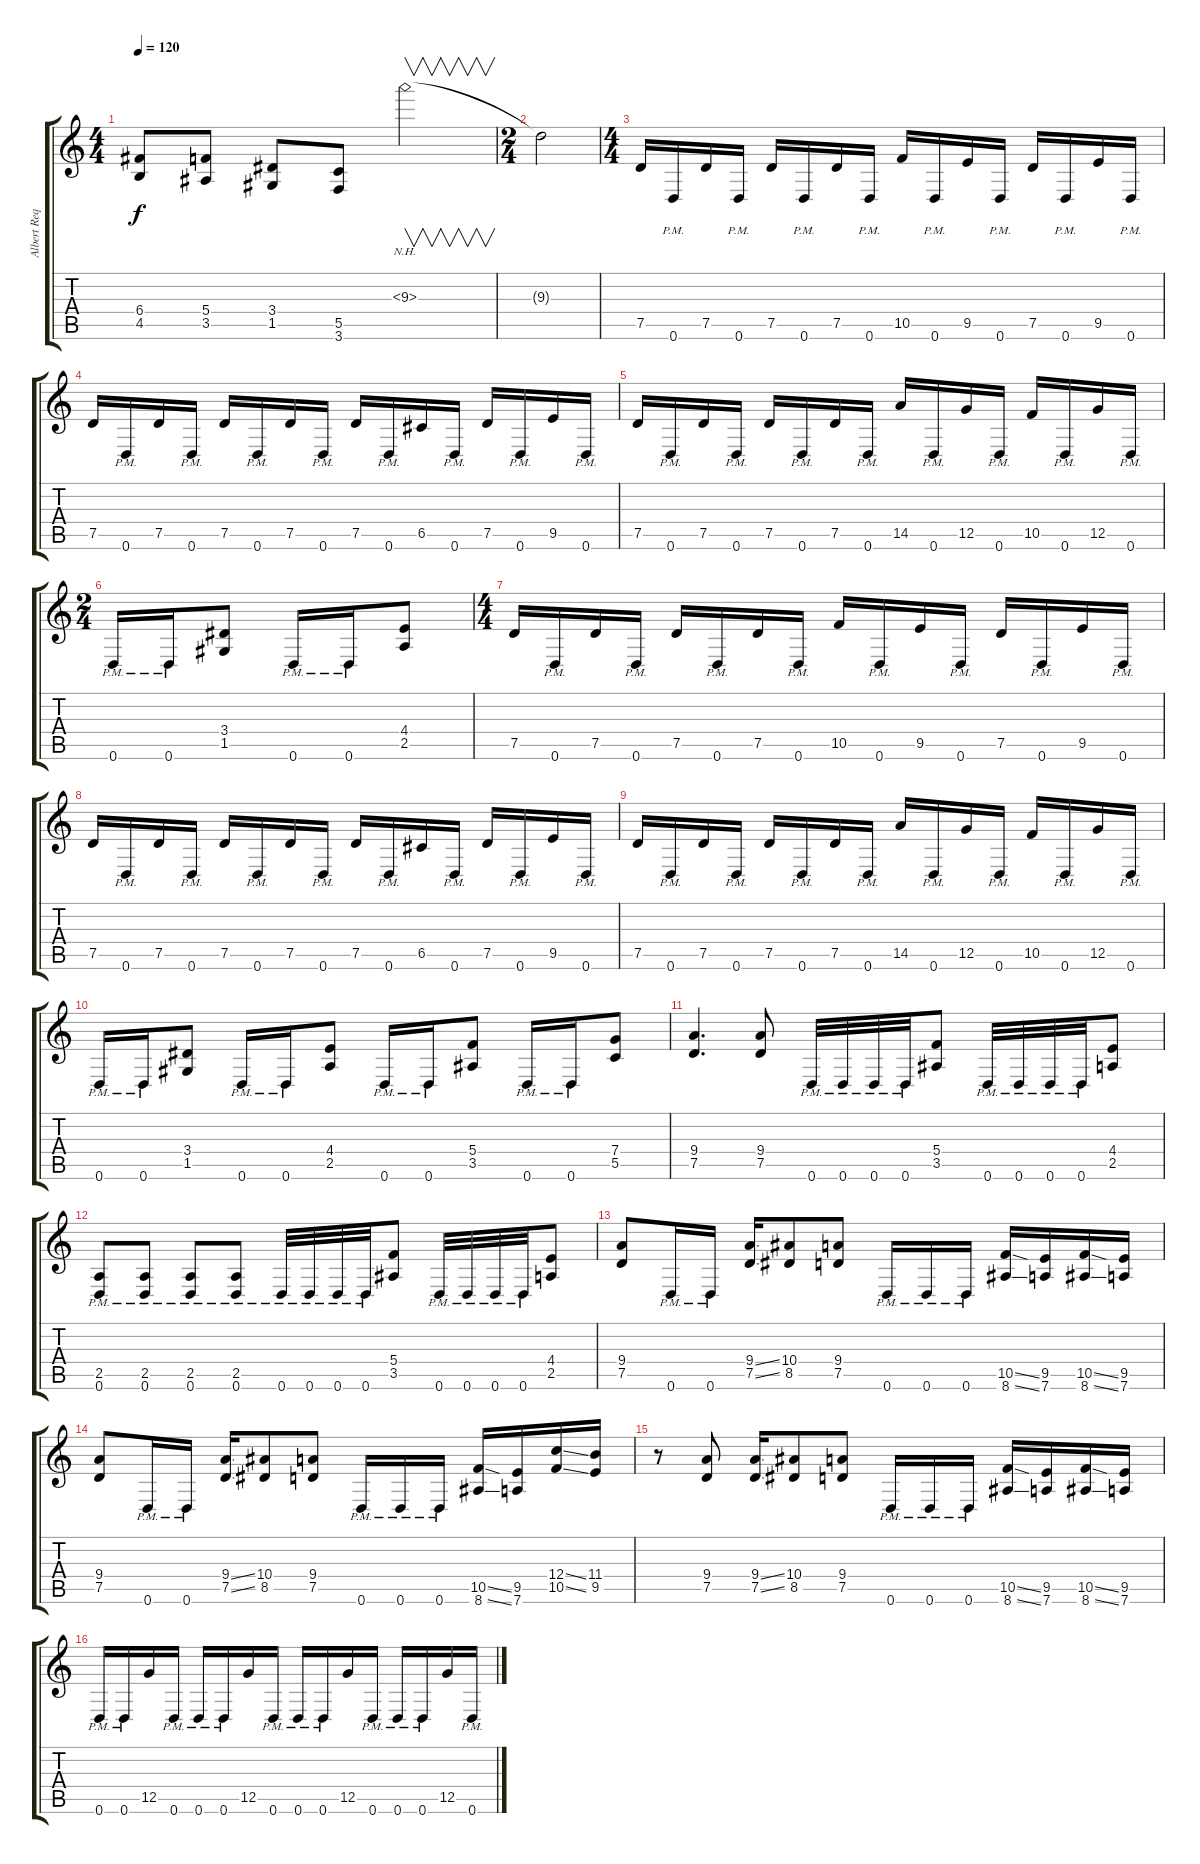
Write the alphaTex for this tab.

\track ("Albert Requena" "Albert Req") {instrument distortionguitar}
\staff {score tabs}
\tuning (D4 A3 F3 C3 G2 D2) {hide}
\ts (4 4)
\tempo 120
\clef g2
\ks c
(6.4 4.5).8{dy f} (5.4 3.5).8 (3.4 1.5).8 (5.5 3.6).8 9.3{nh}.2{v} |
\ts (2 4)
9.3{t}.2 |
\ts (4 4)
7.5.16 0.6{pm}.16 7.5.16 0.6{pm}.16 7.5.16 0.6{pm}.16 7.5.16 0.6{pm}.16 10.5.16 0.6{pm}.16 9.5.16 0.6{pm}.16 7.5.16 0.6{pm}.16 9.5.16 0.6{pm}.16 |
7.5.16 0.6{pm}.16 7.5.16 0.6{pm}.16 7.5.16 0.6{pm}.16 7.5.16 0.6{pm}.16 7.5.16 0.6{pm}.16 6.5.16 0.6{pm}.16 7.5.16 0.6{pm}.16 9.5.16 0.6{pm}.16 |
7.5.16 0.6{pm}.16 7.5.16 0.6{pm}.16 7.5.16 0.6{pm}.16 7.5.16 0.6{pm}.16 14.5.16 0.6{pm}.16 12.5.16 0.6{pm}.16 10.5.16 0.6{pm}.16 12.5.16 0.6{pm}.16 |
\ts (2 4)
0.6{pm}.16 0.6{pm}.16 (3.4 1.5).8 0.6{pm}.16 0.6{pm}.16 (4.4 2.5).8 |
\ts (4 4)
7.5.16 0.6{pm}.16 7.5.16 0.6{pm}.16 7.5.16 0.6{pm}.16 7.5.16 0.6{pm}.16 10.5.16 0.6{pm}.16 9.5.16 0.6{pm}.16 7.5.16 0.6{pm}.16 9.5.16 0.6{pm}.16 |
7.5.16 0.6{pm}.16 7.5.16 0.6{pm}.16 7.5.16 0.6{pm}.16 7.5.16 0.6{pm}.16 7.5.16 0.6{pm}.16 6.5.16 0.6{pm}.16 7.5.16 0.6{pm}.16 9.5.16 0.6{pm}.16 |
7.5.16 0.6{pm}.16 7.5.16 0.6{pm}.16 7.5.16 0.6{pm}.16 7.5.16 0.6{pm}.16 14.5.16 0.6{pm}.16 12.5.16 0.6{pm}.16 10.5.16 0.6{pm}.16 12.5.16 0.6{pm}.16 |
0.6{pm}.16 0.6{pm}.16 (3.4 1.5).8 0.6{pm}.16 0.6{pm}.16 (4.4 2.5).8 0.6{pm}.16 0.6{pm}.16 (5.4 3.5).8 0.6{pm}.16 0.6{pm}.16 (7.4 5.5).8 |
(9.4 7.5).4{d} (9.4 7.5).8 0.6{pm}.32 0.6{pm}.32 0.6{pm}.32 0.6{pm}.32 (5.4 3.5).8 0.6{pm}.32 0.6{pm}.32 0.6{pm}.32 0.6{pm}.32 (4.4 2.5).8 |
(2.5{pm} 0.6{pm}).8 (2.5{pm} 0.6{pm}).8 (2.5{pm} 0.6{pm}).8 (2.5{pm} 0.6{pm}).8 0.6{pm}.32 0.6{pm}.32 0.6{pm}.32 0.6{pm}.32 (5.4 3.5).8 0.6{pm}.32 0.6{pm}.32 0.6{pm}.32 0.6{pm}.32 (4.4 2.5).8 |
(9.4 7.5).8 0.6{pm}.16 0.6{pm}.16 (9.4{ss} 7.5{ss}).16 (10.4 8.5).8 (9.4 7.5).8 0.6{pm}.16 0.6{pm}.16 0.6{pm}.16 (10.5{ss} 8.6{ss}).16 (9.5 7.6).16 (10.5{ss} 8.6{ss}).16 (9.5 7.6).16 |
(9.4 7.5).8 0.6{pm}.16 0.6{pm}.16 (9.4{ss} 7.5{ss}).16 (10.4 8.5).8 (9.4 7.5).8 0.6{pm}.16 0.6{pm}.16 0.6{pm}.16 (10.5{ss} 8.6{ss}).16 (9.5 7.6).16 (12.4{ss} 10.5{ss}).16 (11.4 9.5).16 |
r.8 (9.4 7.5).8 (9.4{ss} 7.5{ss}).16 (10.4 8.5).8 (9.4 7.5).8 0.6{pm}.16 0.6{pm}.16 0.6{pm}.16 (10.5{ss} 8.6{ss}).16 (9.5 7.6).16 (10.5{ss} 8.6{ss}).16 (9.5 7.6).16 |
0.6{pm}.16 0.6{pm}.16 12.5.16 0.6{pm}.16 0.6{pm}.16 0.6{pm}.16 12.5.16 0.6{pm}.16 0.6{pm}.16 0.6{pm}.16 12.5.16 0.6{pm}.16 0.6{pm}.16 0.6{pm}.16 12.5.16 0.6{pm}.16
